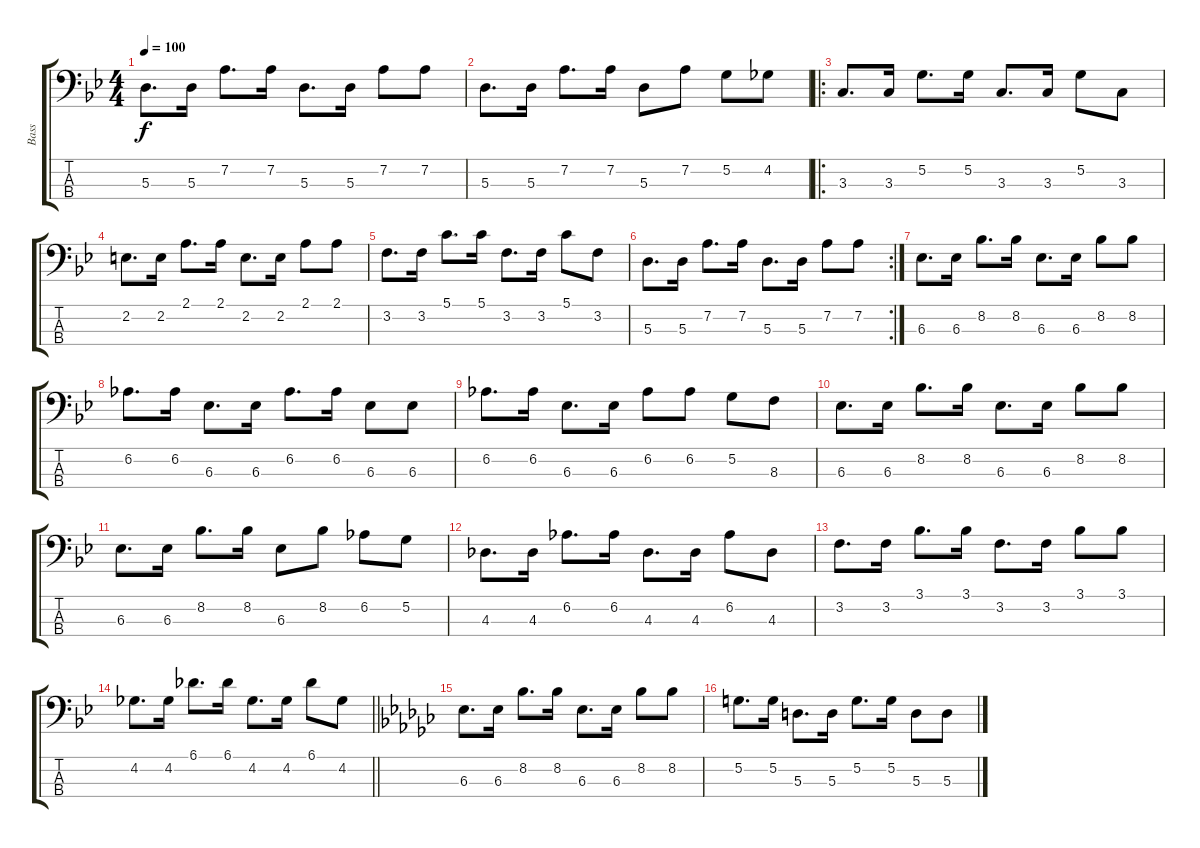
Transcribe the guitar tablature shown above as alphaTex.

\track ("Bass" "Bass") {instrument acousticbass}
\staff {score tabs}
\tuning (G2 D2 A1 E1) {hide}
\ts (4 4)
\tempo 100
\clef f4
\ks bb
5.3.8{d dy f} 5.3.16 7.2.8{d} 7.2.16 5.3.8{d} 5.3.16 7.2.8 7.2.8 |
5.3.8{d} 5.3.16 7.2.8{d} 7.2.16 5.3.8 7.2.8 5.2.8 4.2.8 |
\ro
3.3.8{d} 3.3.16 5.2.8{d} 5.2.16 3.3.8{d} 3.3.16 5.2.8 3.3.8 |
2.2.8{d} 2.2.16 2.1.8{d} 2.1.16 2.2.8{d} 2.2.16 2.1.8 2.1.8 |
3.2.8{d} 3.2.16 5.1.8{d} 5.1.16 3.2.8{d} 3.2.16 5.1.8 3.2.8 |
\rc 2
5.3.8{d} 5.3.16 7.2.8{d} 7.2.16 5.3.8{d} 5.3.16 7.2.8 7.2.8 |
6.3.8{d} 6.3.16 8.2.8{d} 8.2.16 6.3.8{d} 6.3.16 8.2.8 8.2.8 |
6.2.8{d} 6.2.16 6.3.8{d} 6.3.16 6.2.8{d} 6.2.16 6.3.8 6.3.8 |
6.2.8{d} 6.2.16 6.3.8{d} 6.3.16 6.2.8 6.2.8 5.2.8 8.3.8 |
6.3.8{d} 6.3.16 8.2.8{d} 8.2.16 6.3.8{d} 6.3.16 8.2.8 8.2.8 |
6.3.8{d} 6.3.16 8.2.8{d} 8.2.16 6.3.8 8.2.8 6.2.8 5.2.8 |
4.3.8{d} 4.3.16 6.2.8{d} 6.2.16 4.3.8{d} 4.3.16 6.2.8 4.3.8 |
3.2.8{d} 3.2.16 3.1.8{d} 3.1.16 3.2.8{d} 3.2.16 3.1.8 3.1.8 |
\barLineRight lightlight
4.2.8{d} 4.2.16 6.1.8{d} 6.1.16 4.2.8{d} 4.2.16 6.1.8 4.2.8 |
\ks gb
6.3.8{d} 6.3.16 8.2.8{d} 8.2.16 6.3.8{d} 6.3.16 8.2.8 8.2.8 |
5.2.8{d} 5.2.16 5.3.8{d} 5.3.16 5.2.8{d} 5.2.16 5.3.8 5.3.8
